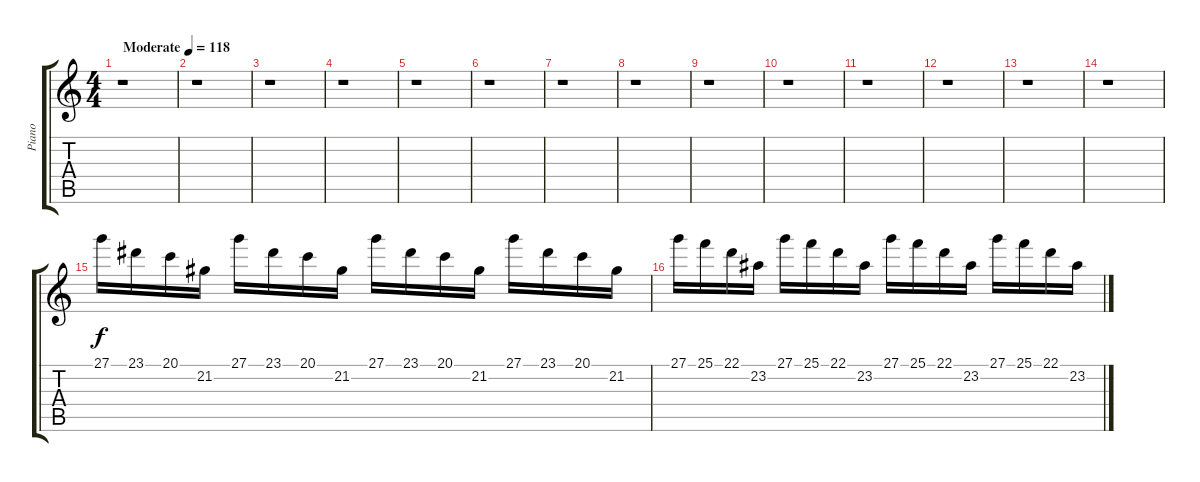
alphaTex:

\track ("Piano " "Piano ") {instrument brightacousticpiano}
\staff {score tabs}
\tuning (E4 B3 G3 D3 A2 E2) {hide}
\ts (4 4)
\tempo (118 "Moderate")
\clef g2
\ks c
r.1{dy f instrument brightacousticpiano} |
r.1 |
r.1 |
r.1 |
r.1 |
r.1 |
r.1 |
r.1 |
r.1 |
r.1 |
r.1 |
r.1 |
r.1 |
r.1 |
27.1.16 23.1.16 20.1.16 21.2.16 27.1.16 23.1.16 20.1.16 21.2.16 27.1.16 23.1.16 20.1.16 21.2.16 27.1.16 23.1.16 20.1.16 21.2.16 |
27.1.16 25.1.16 22.1.16 23.2.16 27.1.16 25.1.16 22.1.16 23.2.16 27.1.16 25.1.16 22.1.16 23.2.16 27.1.16 25.1.16 22.1.16 23.2.16
